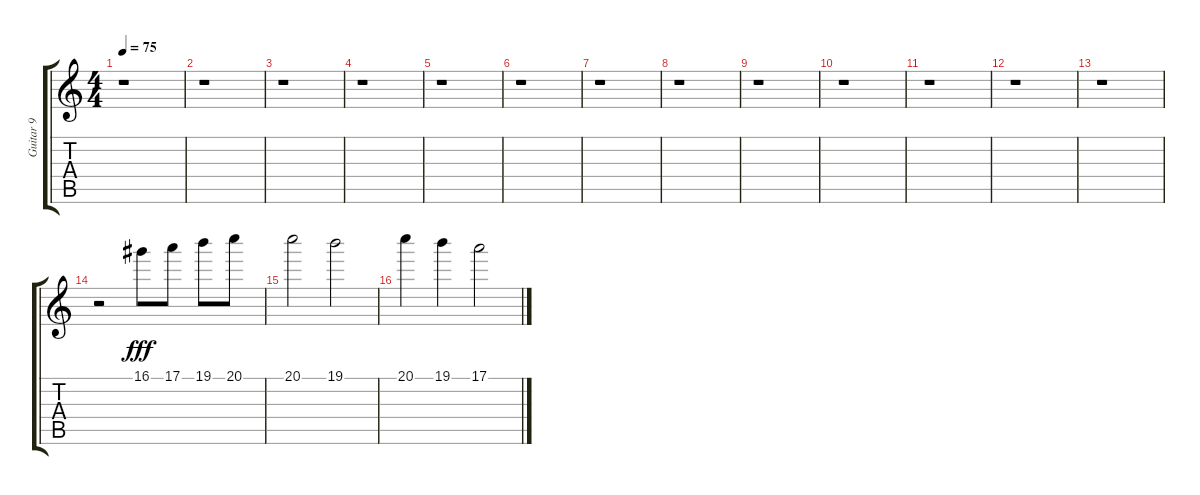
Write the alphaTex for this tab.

\track ("Guitar 9" "Guitar 9") {instrument distortionguitar}
\staff {score tabs}
\tuning (E4 B3 G3 D3 A2 E2) {hide}
\ts (4 4)
\tempo 75
\clef g2
\ks c
r.1{dy fff} |
r.1 |
r.1 |
r.1 |
r.1 |
r.1 |
r.1 |
r.1 |
r.1 |
r.1 |
r.1 |
r.1 |
r.1 |
r.2 16.1.8 17.1.8 19.1.8 20.1.8 |
20.1.2 19.1.2 |
20.1.4 19.1.4 17.1.2
